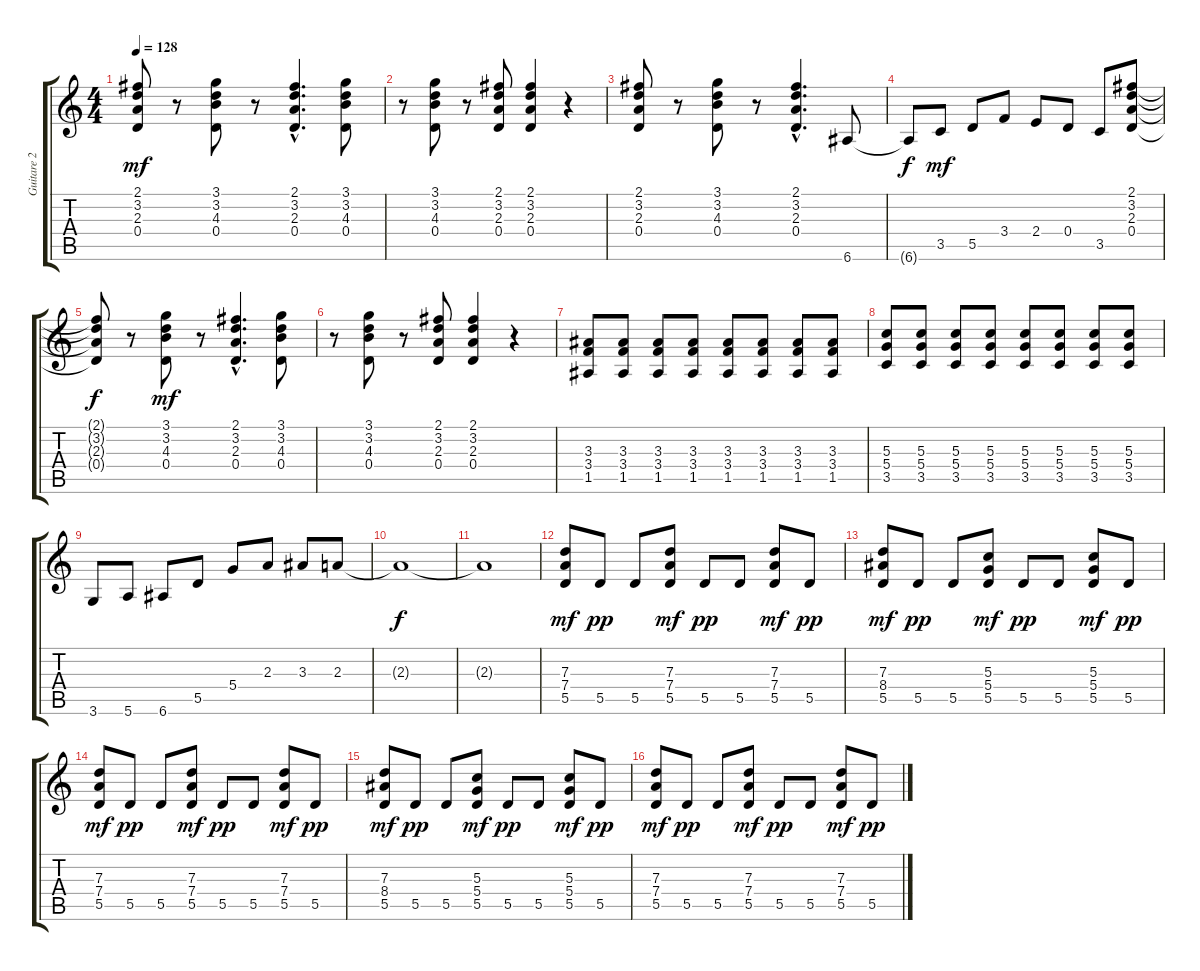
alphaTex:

\track ("Guitare 2" "Guitare 2") {instrument electricguitarmuted}
\staff {score tabs}
\tuning (E4 B3 G3 D3 A2 E2) {hide}
\ts (4 4)
\tempo 128
\clef g2
\ks c
(2.1 3.2 2.3 0.4).8{dy mf} r.8 (3.1 3.2 4.3 0.4).8 r.8 (2.1{hac} 3.2{hac} 2.3{hac} 0.4{hac}).4{d} (3.1 3.2 4.3 0.4).8 |
r.8 (3.1 3.2 4.3 0.4).8 r.8 (2.1 3.2 2.3 0.4).8 (2.1 3.2 2.3 0.4).4 r.4 |
(2.1 3.2 2.3 0.4).8 r.8 (3.1 3.2 4.3 0.4).8 r.8 (2.1{hac} 3.2{hac} 2.3{hac} 0.4{hac}).4{d} 6.6.8 |
6.6{t}.8{dy f} 3.5.8{dy mf} 5.5.8 3.4.8 2.4.8 0.4.8 3.5.8 (2.1 3.2 2.3 0.4).8 |
(2.1{t} 3.2{t} 2.3{t} 0.4{t}).8{dy f} r.8 (3.1 3.2 4.3 0.4).8{dy mf} r.8 (2.1{hac} 3.2{hac} 2.3{hac} 0.4{hac}).4{d} (3.1 3.2 4.3 0.4).8 |
r.8 (3.1 3.2 4.3 0.4).8 r.8 (2.1 3.2 2.3 0.4).8 (2.1 3.2 2.3 0.4).4 r.4 |
(3.3 3.4 1.5).8 (3.3 3.4 1.5).8 (3.3 3.4 1.5).8 (3.3 3.4 1.5).8 (3.3 3.4 1.5).8 (3.3 3.4 1.5).8 (3.3 3.4 1.5).8 (3.3 3.4 1.5).8 |
(5.3 5.4 3.5).8 (5.3 5.4 3.5).8 (5.3 5.4 3.5).8 (5.3 5.4 3.5).8 (5.3 5.4 3.5).8 (5.3 5.4 3.5).8 (5.3 5.4 3.5).8 (5.3 5.4 3.5).8 |
3.6.8 5.6.8 6.6.8 5.5.8 5.4.8 2.3.8 3.3.8 2.3.8 |
2.3{t}.1{dy f} |
2.3{t}.1 |
(7.3 7.4 5.5).8{dy mf} 5.5.8{dy pp} 5.5.8 (7.3 7.4 5.5).8{dy mf} 5.5.8{dy pp} 5.5.8 (7.3 7.4 5.5).8{dy mf} 5.5.8{dy pp} |
(7.3 8.4 5.5).8{dy mf} 5.5.8{dy pp} 5.5.8 (5.3 5.4 5.5).8{dy mf} 5.5.8{dy pp} 5.5.8 (5.3 5.4 5.5).8{dy mf} 5.5.8{dy pp} |
(7.3 7.4 5.5).8{dy mf} 5.5.8{dy pp} 5.5.8 (7.3 7.4 5.5).8{dy mf} 5.5.8{dy pp} 5.5.8 (7.3 7.4 5.5).8{dy mf} 5.5.8{dy pp} |
(7.3 8.4 5.5).8{dy mf} 5.5.8{dy pp} 5.5.8 (5.3 5.4 5.5).8{dy mf} 5.5.8{dy pp} 5.5.8 (5.3 5.4 5.5).8{dy mf} 5.5.8{dy pp} |
(7.3 7.4 5.5).8{dy mf} 5.5.8{dy pp} 5.5.8 (7.3 7.4 5.5).8{dy mf} 5.5.8{dy pp} 5.5.8 (7.3 7.4 5.5).8{dy mf} 5.5.8{dy pp}
